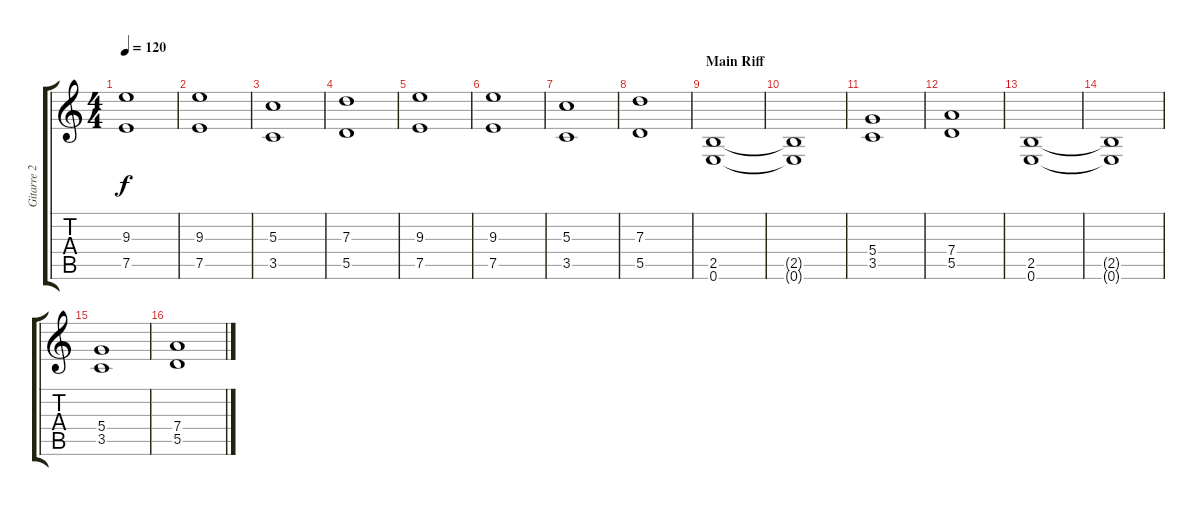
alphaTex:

\track ("Gitarre 2" "Gitarre 2") {instrument distortionguitar}
\staff {score tabs}
\tuning (E4 B3 G3 D3 A2 E2) {hide}
\ts (4 4)
\tempo 120
\clef g2
\ks c
(9.3 7.5).1{dy f instrument tremolostrings} |
(9.3 7.5).1 |
(5.3 3.5).1 |
(7.3 5.5).1 |
(9.3 7.5).1{instrument tremolostrings} |
(9.3 7.5).1 |
(5.3 3.5).1 |
(7.3 5.5).1 |
\section ("" "Main Riff")
(2.5 0.6).1{instrument distortionguitar} |
(2.5{t} 0.6{t}).1 |
(5.4 3.5).1 |
(7.4 5.5).1 |
(2.5 0.6).1 |
(2.5{t} 0.6{t}).1 |
(5.4 3.5).1 |
(7.4 5.5).1
